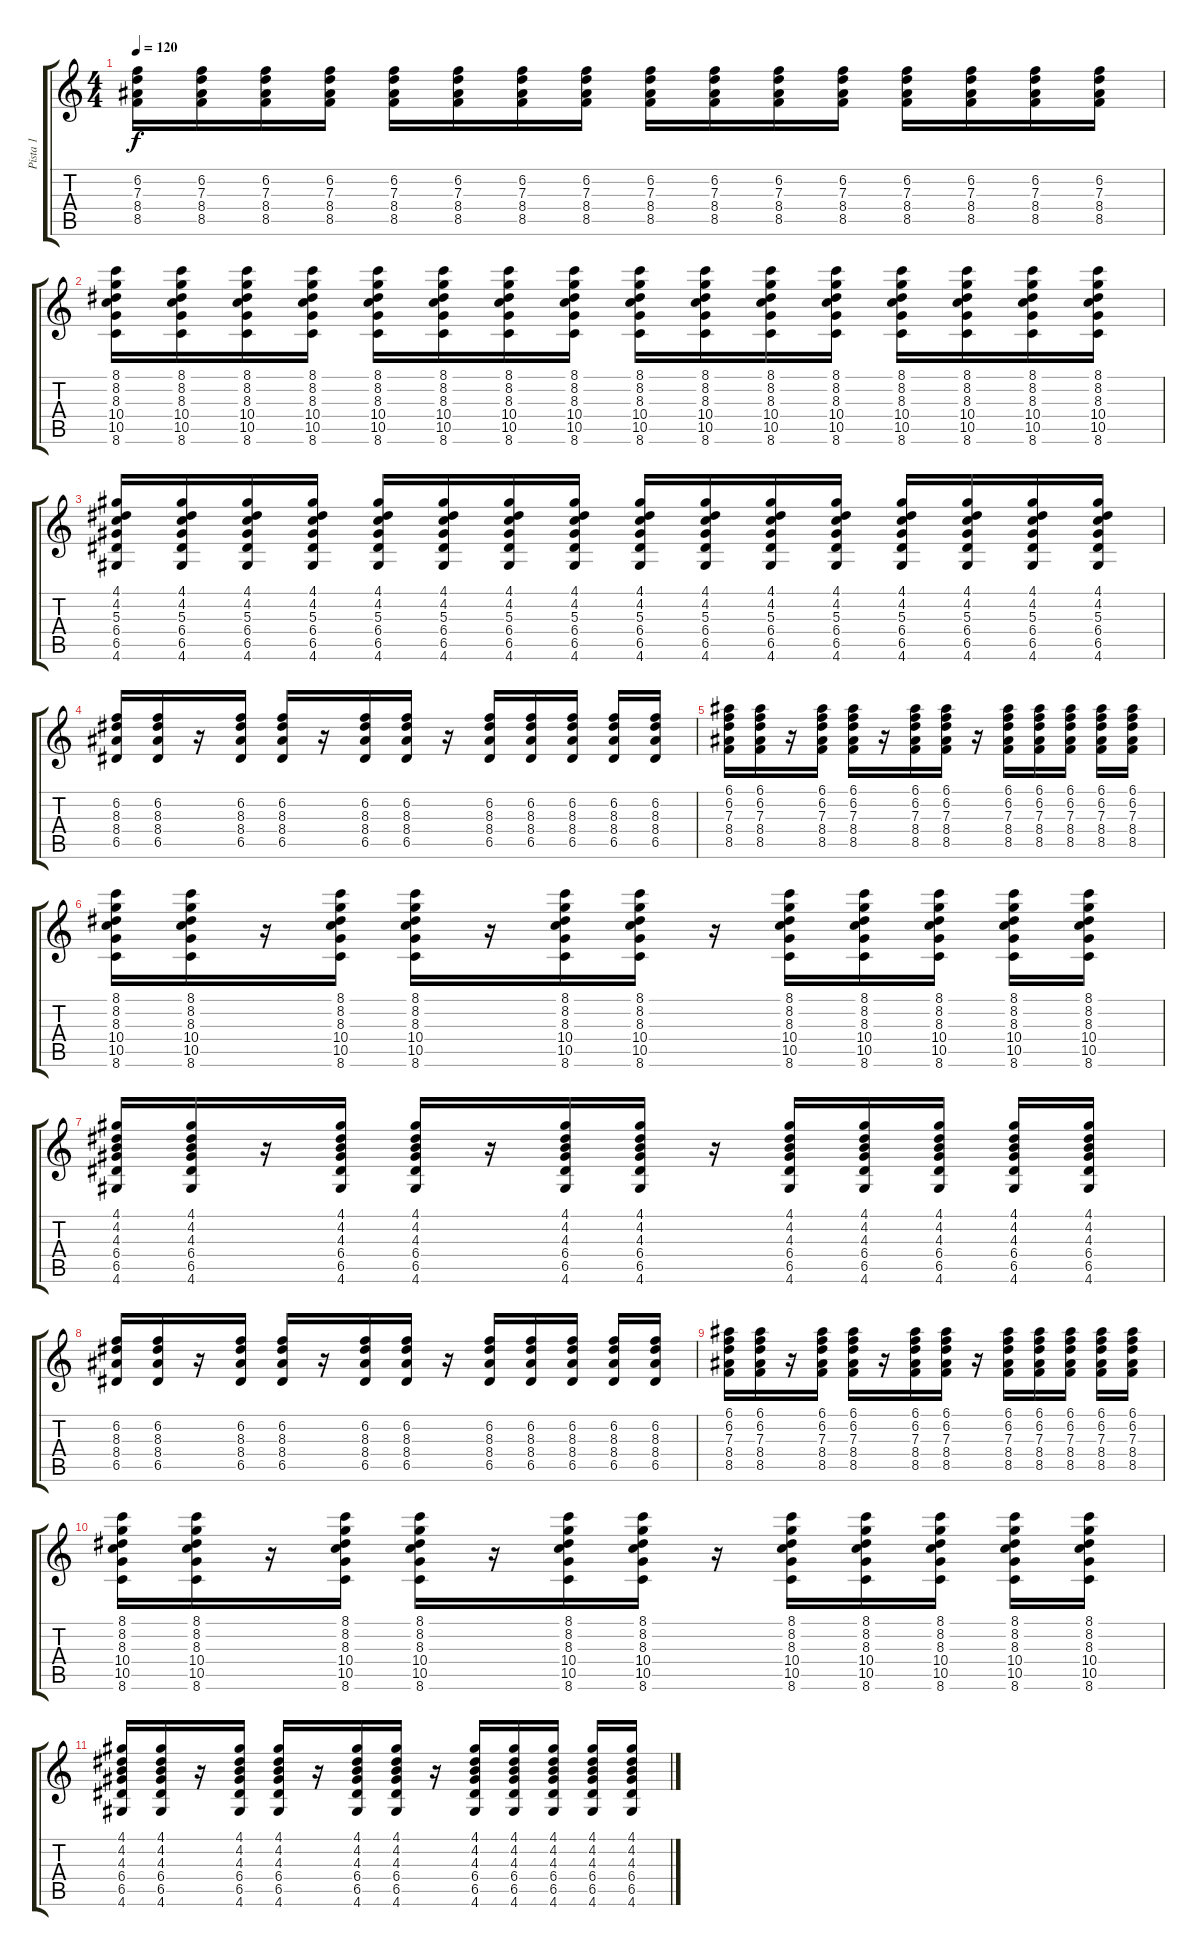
\track ("Pista 1" "Pista 1") {instrument distortionguitar}
\staff {score tabs}
\tuning (E4 B3 G3 D3 A2 E2) {hide}
\ts (4 4)
\tempo 120
\clef g2
\ks c
(6.2 7.3 8.4 8.5).16{dy f} (6.2 7.3 8.4 8.5).16 (6.2 7.3 8.4 8.5).16 (6.2 7.3 8.4 8.5).16 (6.2 7.3 8.4 8.5).16 (6.2 7.3 8.4 8.5).16 (6.2 7.3 8.4 8.5).16 (6.2 7.3 8.4 8.5).16 (6.2 7.3 8.4 8.5).16 (6.2 7.3 8.4 8.5).16 (6.2 7.3 8.4 8.5).16 (6.2 7.3 8.4 8.5).16 (6.2 7.3 8.4 8.5).16 (6.2 7.3 8.4 8.5).16 (6.2 7.3 8.4 8.5).16 (6.2 7.3 8.4 8.5).16 |
(8.1 8.2 8.3 10.4 10.5 8.6).16 (8.1 8.2 8.3 10.4 10.5 8.6).16 (8.1 8.2 8.3 10.4 10.5 8.6).16 (8.1 8.2 8.3 10.4 10.5 8.6).16 (8.1 8.2 8.3 10.4 10.5 8.6).16 (8.1 8.2 8.3 10.4 10.5 8.6).16 (8.1 8.2 8.3 10.4 10.5 8.6).16 (8.1 8.2 8.3 10.4 10.5 8.6).16 (8.1 8.2 8.3 10.4 10.5 8.6).16 (8.1 8.2 8.3 10.4 10.5 8.6).16 (8.1 8.2 8.3 10.4 10.5 8.6).16 (8.1 8.2 8.3 10.4 10.5 8.6).16 (8.1 8.2 8.3 10.4 10.5 8.6).16 (8.1 8.2 8.3 10.4 10.5 8.6).16 (8.1 8.2 8.3 10.4 10.5 8.6).16 (8.1 8.2 8.3 10.4 10.5 8.6).16 |
(4.1 4.2 5.3 6.4 6.5 4.6).16 (4.1 4.2 5.3 6.4 6.5 4.6).16 (4.1 4.2 5.3 6.4 6.5 4.6).16 (4.1 4.2 5.3 6.4 6.5 4.6).16 (4.1 4.2 5.3 6.4 6.5 4.6).16 (4.1 4.2 5.3 6.4 6.5 4.6).16 (4.1 4.2 5.3 6.4 6.5 4.6).16 (4.1 4.2 5.3 6.4 6.5 4.6).16 (4.1 4.2 5.3 6.4 6.5 4.6).16 (4.1 4.2 5.3 6.4 6.5 4.6).16 (4.1 4.2 5.3 6.4 6.5 4.6).16 (4.1 4.2 5.3 6.4 6.5 4.6).16 (4.1 4.2 5.3 6.4 6.5 4.6).16 (4.1 4.2 5.3 6.4 6.5 4.6).16 (4.1 4.2 5.3 6.4 6.5 4.6).16 (4.1 4.2 5.3 6.4 6.5 4.6).16 |
(6.2 8.3 8.4 6.5).16 (6.2 8.3 8.4 6.5).16 r.16 (6.2 8.3 8.4 6.5).16 (6.2 8.3 8.4 6.5).16 r.16 (6.2 8.3 8.4 6.5).16 (6.2 8.3 8.4 6.5).16 r.16 (6.2 8.3 8.4 6.5).16 (6.2 8.3 8.4 6.5).16 (6.2 8.3 8.4 6.5).16 (6.2 8.3 8.4 6.5).16 (6.2 8.3 8.4 6.5).16 |
(6.1 6.2 7.3 8.4 8.5).16 (6.1 6.2 7.3 8.4 8.5).16 r.16 (6.1 6.2 7.3 8.4 8.5).16 (6.1 6.2 7.3 8.4 8.5).16 r.16 (6.1 6.2 7.3 8.4 8.5).16 (6.1 6.2 7.3 8.4 8.5).16 r.16 (6.1 6.2 7.3 8.4 8.5).16 (6.1 6.2 7.3 8.4 8.5).16 (6.1 6.2 7.3 8.4 8.5).16 (6.1 6.2 7.3 8.4 8.5).16 (6.1 6.2 7.3 8.4 8.5).16 |
(8.1 8.2 8.3 10.4 10.5 8.6).16 (8.1 8.2 8.3 10.4 10.5 8.6).16 r.16 (8.1 8.2 8.3 10.4 10.5 8.6).16 (8.1 8.2 8.3 10.4 10.5 8.6).16 r.16 (8.1 8.2 8.3 10.4 10.5 8.6).16 (8.1 8.2 8.3 10.4 10.5 8.6).16 r.16 (8.1 8.2 8.3 10.4 10.5 8.6).16 (8.1 8.2 8.3 10.4 10.5 8.6).16 (8.1 8.2 8.3 10.4 10.5 8.6).16 (8.1 8.2 8.3 10.4 10.5 8.6).16 (8.1 8.2 8.3 10.4 10.5 8.6).16 |
(4.1 4.2 4.3 6.4 6.5 4.6).16 (4.1 4.2 4.3 6.4 6.5 4.6).16 r.16 (4.1 4.2 4.3 6.4 6.5 4.6).16 (4.1 4.2 4.3 6.4 6.5 4.6).16 r.16 (4.1 4.2 4.3 6.4 6.5 4.6).16 (4.1 4.2 4.3 6.4 6.5 4.6).16 r.16 (4.1 4.2 4.3 6.4 6.5 4.6).16 (4.1 4.2 4.3 6.4 6.5 4.6).16 (4.1 4.2 4.3 6.4 6.5 4.6).16 (4.1 4.2 4.3 6.4 6.5 4.6).16 (4.1 4.2 4.3 6.4 6.5 4.6).16 |
(6.2 8.3 8.4 6.5).16 (6.2 8.3 8.4 6.5).16 r.16 (6.2 8.3 8.4 6.5).16 (6.2 8.3 8.4 6.5).16 r.16 (6.2 8.3 8.4 6.5).16 (6.2 8.3 8.4 6.5).16 r.16 (6.2 8.3 8.4 6.5).16 (6.2 8.3 8.4 6.5).16 (6.2 8.3 8.4 6.5).16 (6.2 8.3 8.4 6.5).16 (6.2 8.3 8.4 6.5).16 |
(6.1 6.2 7.3 8.4 8.5).16 (6.1 6.2 7.3 8.4 8.5).16 r.16 (6.1 6.2 7.3 8.4 8.5).16 (6.1 6.2 7.3 8.4 8.5).16 r.16 (6.1 6.2 7.3 8.4 8.5).16 (6.1 6.2 7.3 8.4 8.5).16 r.16 (6.1 6.2 7.3 8.4 8.5).16 (6.1 6.2 7.3 8.4 8.5).16 (6.1 6.2 7.3 8.4 8.5).16 (6.1 6.2 7.3 8.4 8.5).16 (6.1 6.2 7.3 8.4 8.5).16 |
(8.1 8.2 8.3 10.4 10.5 8.6).16 (8.1 8.2 8.3 10.4 10.5 8.6).16 r.16 (8.1 8.2 8.3 10.4 10.5 8.6).16 (8.1 8.2 8.3 10.4 10.5 8.6).16 r.16 (8.1 8.2 8.3 10.4 10.5 8.6).16 (8.1 8.2 8.3 10.4 10.5 8.6).16 r.16 (8.1 8.2 8.3 10.4 10.5 8.6).16 (8.1 8.2 8.3 10.4 10.5 8.6).16 (8.1 8.2 8.3 10.4 10.5 8.6).16 (8.1 8.2 8.3 10.4 10.5 8.6).16 (8.1 8.2 8.3 10.4 10.5 8.6).16 |
(4.1 4.2 4.3 6.4 6.5 4.6).16 (4.1 4.2 4.3 6.4 6.5 4.6).16 r.16 (4.1 4.2 4.3 6.4 6.5 4.6).16 (4.1 4.2 4.3 6.4 6.5 4.6).16 r.16 (4.1 4.2 4.3 6.4 6.5 4.6).16 (4.1 4.2 4.3 6.4 6.5 4.6).16 r.16 (4.1 4.2 4.3 6.4 6.5 4.6).16 (4.1 4.2 4.3 6.4 6.5 4.6).16 (4.1 4.2 4.3 6.4 6.5 4.6).16 (4.1 4.2 4.3 6.4 6.5 4.6).16 (4.1 4.2 4.3 6.4 6.5 4.6).16
